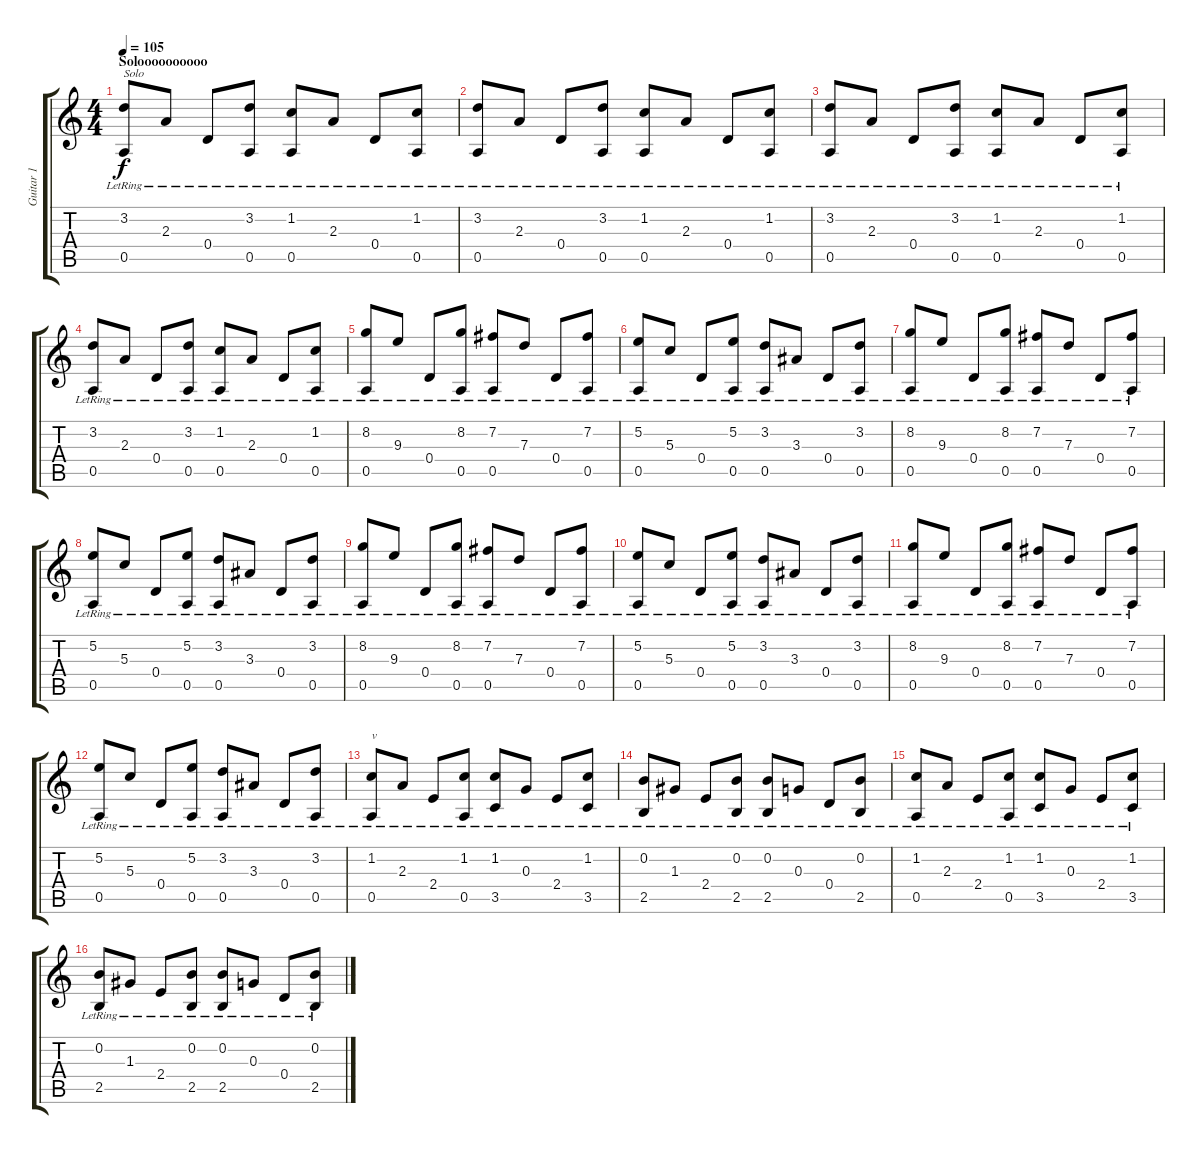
\track ("Guitar 1" "Guitar 1") {instrument acousticguitarsteel}
\staff {score tabs}
\tuning (E4 B3 G3 D3 A2 E2) {hide}
\ts (4 4)
\section ("" "Soloooooooooo")
\tempo 105
\clef g2
\ks c
(3.2{lr} 0.5{lr}).8{txt "Solo" dy f} 2.3{lr}.8 0.4{lr}.8 (3.2{lr} 0.5{lr}).8 (1.2{lr} 0.5{lr}).8 2.3{lr}.8 0.4{lr}.8 (1.2{lr} 0.5{lr}).8 |
(3.2{lr} 0.5{lr}).8 2.3{lr}.8 0.4{lr}.8 (3.2{lr} 0.5{lr}).8 (1.2{lr} 0.5{lr}).8 2.3{lr}.8 0.4{lr}.8 (1.2{lr} 0.5{lr}).8 |
(3.2{lr} 0.5{lr}).8 2.3{lr}.8 0.4{lr}.8 (3.2{lr} 0.5{lr}).8 (1.2{lr} 0.5{lr}).8 2.3{lr}.8 0.4{lr}.8 (1.2{lr} 0.5{lr}).8 |
(3.2{lr} 0.5{lr}).8 2.3{lr}.8 0.4{lr}.8 (3.2{lr} 0.5{lr}).8 (1.2{lr} 0.5{lr}).8 2.3{lr}.8 0.4{lr}.8 (1.2{lr} 0.5{lr}).8 |
(8.2{lr} 0.5{lr}).8 9.3{lr}.8 0.4{lr}.8 (8.2{lr} 0.5{lr}).8 (7.2{lr} 0.5{lr}).8 7.3{lr}.8 0.4{lr}.8 (7.2{lr} 0.5{lr}).8 |
(5.2{lr} 0.5{lr}).8 5.3{lr}.8 0.4{lr}.8 (5.2{lr} 0.5{lr}).8 (3.2{lr} 0.5{lr}).8 3.3{lr}.8 0.4{lr}.8 (3.2{lr} 0.5{lr}).8 |
(8.2{lr} 0.5{lr}).8 9.3{lr}.8 0.4{lr}.8 (8.2{lr} 0.5{lr}).8 (7.2{lr} 0.5{lr}).8 7.3{lr}.8 0.4{lr}.8 (7.2{lr} 0.5{lr}).8 |
(5.2{lr} 0.5{lr}).8 5.3{lr}.8 0.4{lr}.8 (5.2{lr} 0.5{lr}).8 (3.2{lr} 0.5{lr}).8 3.3{lr}.8 0.4{lr}.8 (3.2{lr} 0.5{lr}).8 |
(8.2{lr} 0.5{lr}).8 9.3{lr}.8 0.4{lr}.8 (8.2{lr} 0.5{lr}).8 (7.2{lr} 0.5{lr}).8 7.3{lr}.8 0.4{lr}.8 (7.2{lr} 0.5{lr}).8 |
(5.2{lr} 0.5{lr}).8 5.3{lr}.8 0.4{lr}.8 (5.2{lr} 0.5{lr}).8 (3.2{lr} 0.5{lr}).8 3.3{lr}.8 0.4{lr}.8 (3.2{lr} 0.5{lr}).8 |
(8.2{lr} 0.5{lr}).8 9.3{lr}.8 0.4{lr}.8 (8.2{lr} 0.5{lr}).8 (7.2{lr} 0.5{lr}).8 7.3{lr}.8 0.4{lr}.8 (7.2{lr} 0.5{lr}).8 |
(5.2{lr} 0.5{lr}).8 5.3{lr}.8 0.4{lr}.8 (5.2{lr} 0.5{lr}).8 (3.2{lr} 0.5{lr}).8 3.3{lr}.8 0.4{lr}.8 (3.2{lr} 0.5{lr}).8 |
(1.2{lr} 0.5{lr}).8{txt "v"} 2.3{lr}.8 2.4{lr}.8 (1.2{lr} 0.5{lr}).8 (1.2{lr} 3.5{lr}).8 0.3{lr}.8 2.4{lr}.8 (1.2{lr} 3.5{lr}).8 |
(0.2{lr} 2.5{lr}).8 1.3{lr}.8 2.4{lr}.8 (0.2{lr} 2.5{lr}).8 (0.2{lr} 2.5{lr}).8 0.3{lr}.8 0.4{lr}.8 (0.2{lr} 2.5{lr}).8 |
(1.2{lr} 0.5{lr}).8 2.3{lr}.8 2.4{lr}.8 (1.2{lr} 0.5{lr}).8 (1.2{lr} 3.5{lr}).8 0.3{lr}.8 2.4{lr}.8 (1.2{lr} 3.5{lr}).8 |
(0.2{lr} 2.5{lr}).8 1.3{lr}.8 2.4{lr}.8 (0.2{lr} 2.5{lr}).8 (0.2{lr} 2.5{lr}).8 0.3{lr}.8 0.4{lr}.8 (0.2{lr} 2.5{lr}).8
